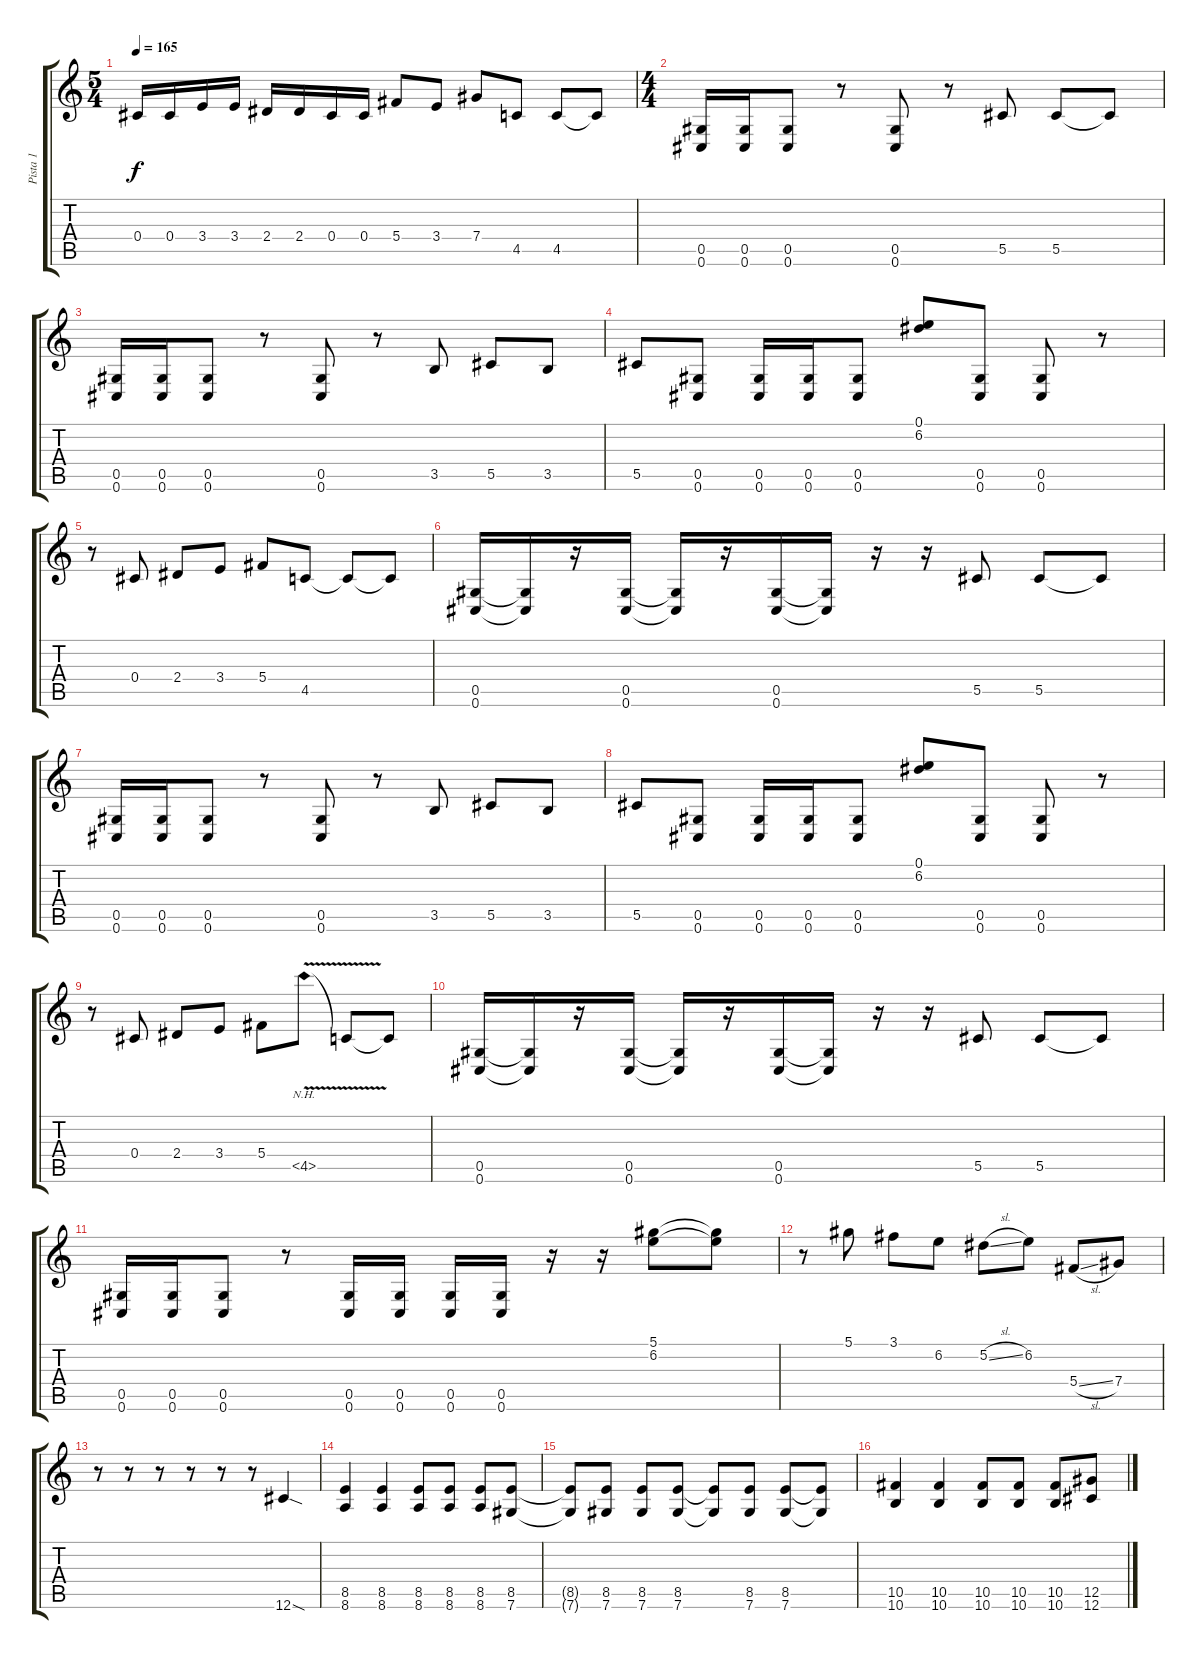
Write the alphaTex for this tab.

\track ("Pista 1" "Pista 1") {instrument distortionguitar}
\staff {score tabs}
\tuning (Eb4 Bb3 Gb3 Db3 Ab2 Db2) {hide}
\ts (5 4)
\tempo 165
\clef g2
\ks c
0.4.16{dy f} 0.4.16 3.4.16 3.4.16 2.4.16 2.4.16 0.4.16 0.4.16 5.4.8 3.4.8 7.4.8 4.5.8 4.5.8 4.5{t}.8 |
\ts (4 4)
(0.5 0.6).16 (0.5 0.6).16 (0.5 0.6).8 r.8 (0.5 0.6).8 r.8 5.5.8 5.5.8 5.5{t}.8 |
(0.5 0.6).16 (0.5 0.6).16 (0.5 0.6).8 r.8 (0.5 0.6).8 r.8 3.5.8 5.5.8 3.5.8 |
5.5.8 (0.5 0.6).8 (0.5 0.6).16 (0.5 0.6).16 (0.5 0.6).8 (0.1 6.2).8 (0.5 0.6).8 (0.5 0.6).8 r.8 |
r.8 0.4.8 2.4.8 3.4.8 5.4.8 4.5.8 4.5{t}.8 4.5{t}.8 |
(0.5 0.6).16 (0.5{t} 0.6{t}).16 r.16 (0.5 0.6).16 (0.5{t} 0.6{t}).16 r.16 (0.5 0.6).16 (0.5{t} 0.6{t}).16 r.16 r.16 5.5.8 5.5.8 5.5{t}.8 |
(0.5 0.6).16 (0.5 0.6).16 (0.5 0.6).8 r.8 (0.5 0.6).8 r.8 3.5.8 5.5.8 3.5.8 |
5.5.8 (0.5 0.6).8 (0.5 0.6).16 (0.5 0.6).16 (0.5 0.6).8 (0.1 6.2).8 (0.5 0.6).8 (0.5 0.6).8 r.8 |
r.8 0.4.8 2.4.8 3.4.8 5.4.8 4.5{nh v}.8 4.5{t}.8 4.5{t}.8 |
(0.5 0.6).16 (0.5{t} 0.6{t}).16 r.16 (0.5 0.6).16 (0.5{t} 0.6{t}).16 r.16 (0.5 0.6).16 (0.5{t} 0.6{t}).16 r.16 r.16 5.5.8 5.5.8 5.5{t}.8 |
(0.5 0.6).16 (0.5 0.6).16 (0.5 0.6).8 r.8 (0.5 0.6).16 (0.5 0.6).16 (0.5 0.6).16 (0.5 0.6).16 r.16 r.16 (5.1 6.2).8 (5.1{t} 6.2{t}).8 |
r.8 5.1.8 3.1.8 6.2.8 5.2{sl}.8 6.2.8 5.4{sl}.8 7.4.8 |
r.8 r.8 r.8 r.8 r.8 r.8 12.6{sod}.4 |
(8.5 8.6).4 (8.5 8.6).4 (8.5 8.6).8 (8.5 8.6).8 (8.5 8.6).8 (8.5 7.6).8 |
(8.5{t} 7.6{t}).8 (8.5 7.6).8 (8.5 7.6).8 (8.5 7.6).8 (8.5{t} 7.6{t}).8 (8.5 7.6).8 (8.5 7.6).8 (8.5{t} 7.6{t}).8 |
(10.5 10.6).4 (10.5 10.6).4 (10.5 10.6).8 (10.5 10.6).8 (10.5 10.6).8 (12.5 12.6).8
